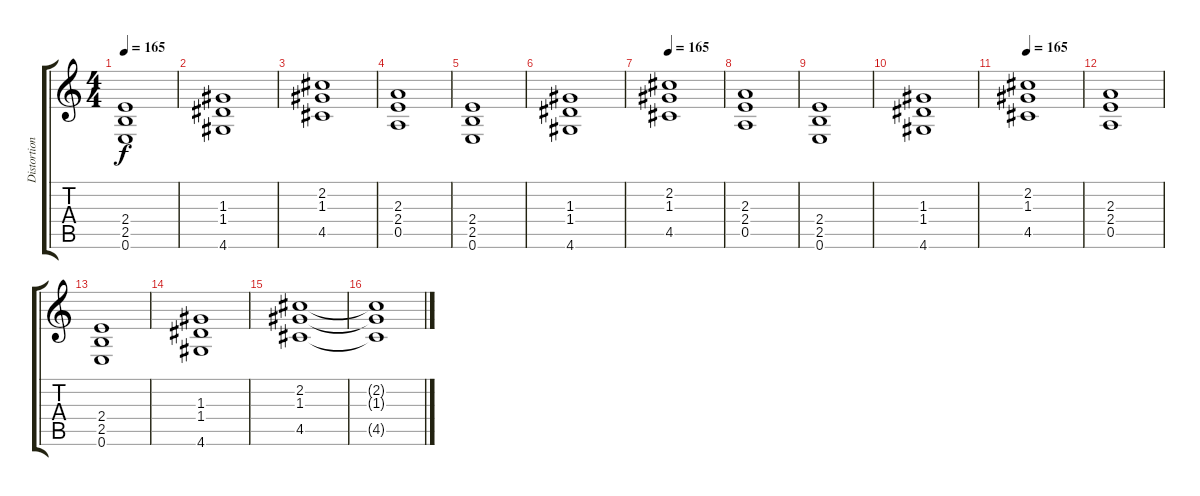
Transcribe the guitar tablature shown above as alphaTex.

\track ("Distortion guitar1" "Distortion") {instrument distortionguitar}
\staff {score tabs}
\tuning (E4 B3 G3 D3 A2 E2) {hide}
\ts (4 4)
\tempo 165
\clef g2
\ks c
(2.4 2.5 0.6).1{dy f} |
(1.3 1.4 4.6).1 |
(2.2 1.3 4.5).1 |
(2.3 2.4 0.5).1 |
(2.4 2.5 0.6).1 |
(1.3 1.4 4.6).1 |
\tempo 165
(2.2 1.3 4.5).1 |
(2.3 2.4 0.5).1 |
(2.4 2.5 0.6).1 |
(1.3 1.4 4.6).1 |
\tempo 165
(2.2 1.3 4.5).1 |
(2.3 2.4 0.5).1 |
(2.4 2.5 0.6).1 |
(1.3 1.4 4.6).1 |
(2.2 1.3 4.5).1 |
(2.2{t} 1.3{t} 4.5{t}).1
